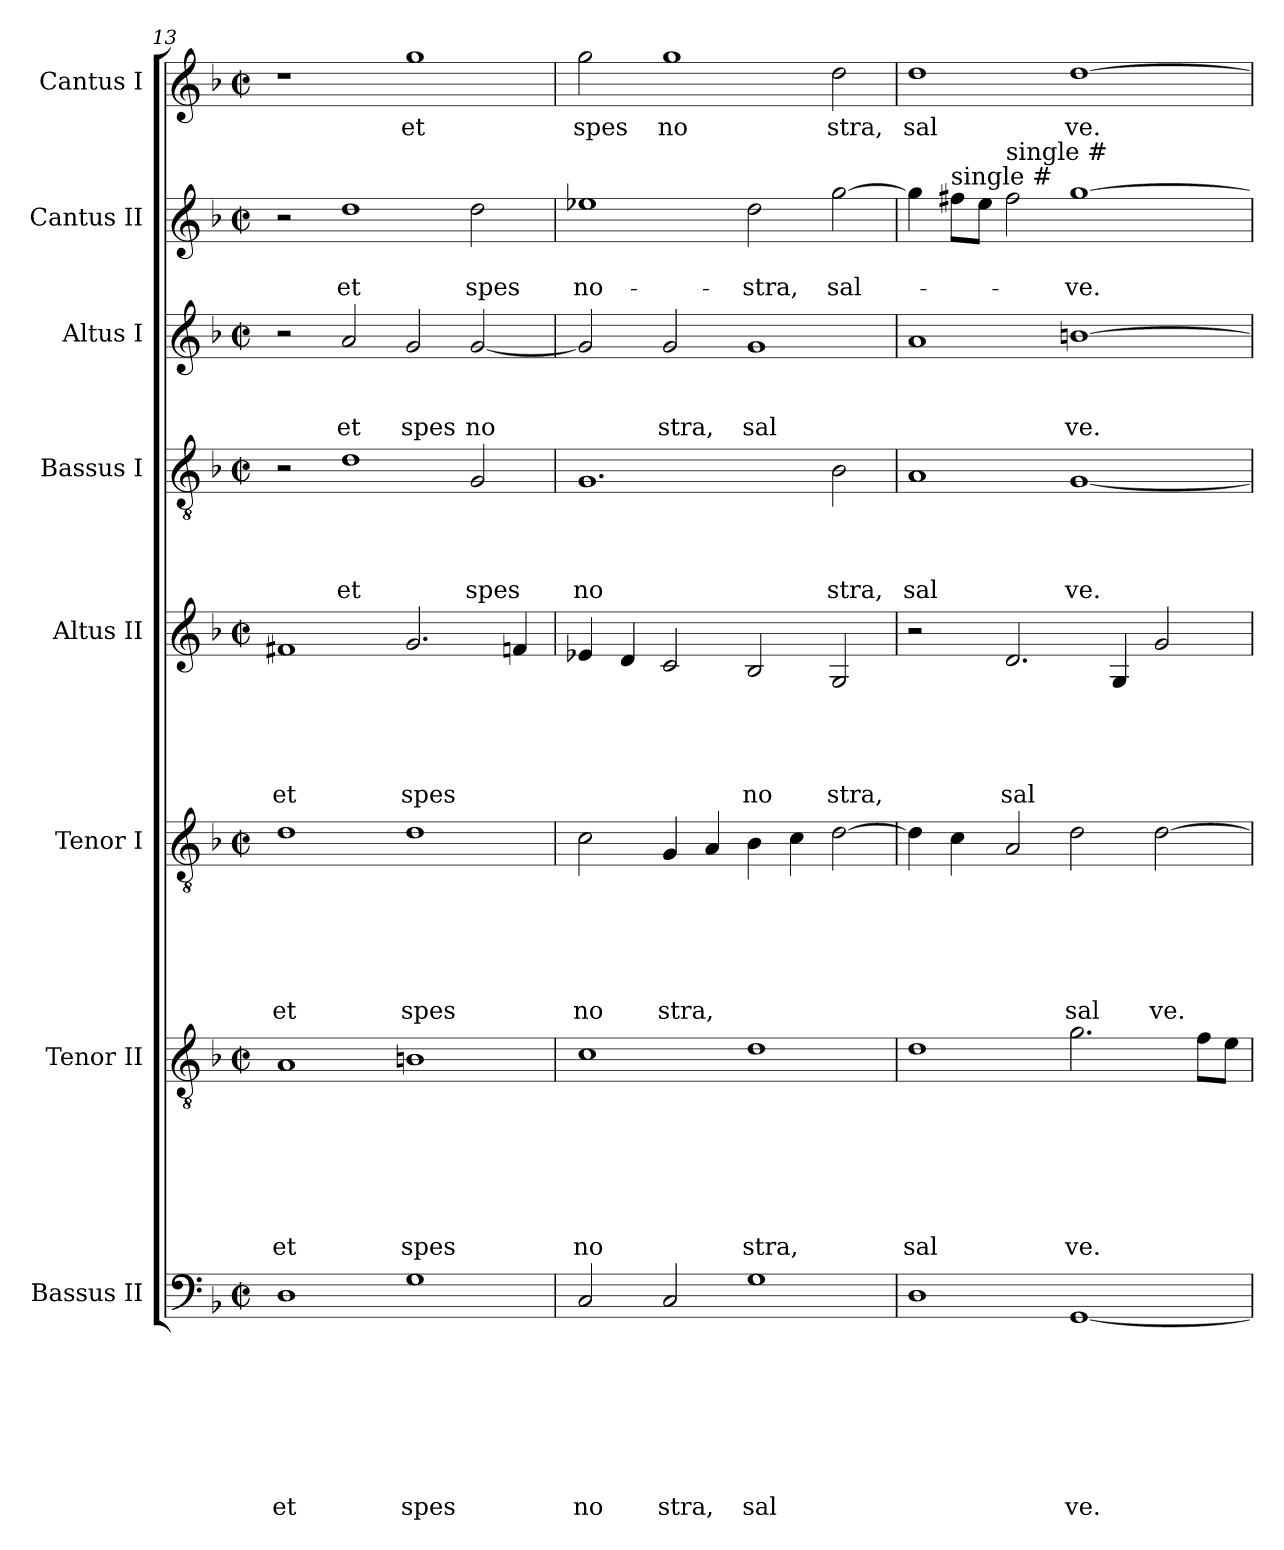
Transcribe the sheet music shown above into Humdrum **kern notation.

**kern	**text	**text	**text	**text	**text	**text	**text	**text	**kern	**text	**text	**text	**text	**text	**text	**text	**kern	**text	**text	**text	**text	**text	**text	**kern	**text	**text	**text	**text	**text	**kern	**text	**text	**text	**text	**kern	**text	**text	**text	**kern	**text	**text	**kern	**text
*part8	*part8	*part8	*part8	*part8	*part8	*part8	*part8	*part8	*part7	*part7	*part7	*part7	*part7	*part7	*part7	*part7	*part6	*part6	*part6	*part6	*part6	*part6	*part6	*part5	*part5	*part5	*part5	*part5	*part5	*part4	*part4	*part4	*part4	*part4	*part3	*part3	*part3	*part3	*part2	*part2	*part2	*part1	*part1
*staff8	*staff8	*staff8	*staff8	*staff8	*staff8	*staff8	*staff8	*staff8	*staff7	*staff7	*staff7	*staff7	*staff7	*staff7	*staff7	*staff7	*staff6	*staff6	*staff6	*staff6	*staff6	*staff6	*staff6	*staff5	*staff5	*staff5	*staff5	*staff5	*staff5	*staff4	*staff4	*staff4	*staff4	*staff4	*staff3	*staff3	*staff3	*staff3	*staff2	*staff2	*staff2	*staff1	*staff1
*I"Bassus II	*	*	*	*	*	*	*	*	*I"Tenor II	*	*	*	*	*	*	*	*I"Tenor I	*	*	*	*	*	*	*I"Altus II	*	*	*	*	*	*I"Bassus I	*	*	*	*	*I"Altus I	*	*	*	*I"Cantus II	*	*	*I"Cantus I	*
*clefF4	*	*	*	*	*	*	*	*	*clefGv2	*	*	*	*	*	*	*	*clefGv2	*	*	*	*	*	*	*clefG2	*	*	*	*	*	*clefGv2	*	*	*	*	*clefG2	*	*	*	*clefG2	*	*	*clefG2	*
*k[b-]	*	*	*	*	*	*	*	*	*k[b-]	*	*	*	*	*	*	*	*k[b-]	*	*	*	*	*	*	*k[b-]	*	*	*	*	*	*k[b-]	*	*	*	*	*k[b-]	*	*	*	*k[b-]	*	*	*k[b-]	*
*F:	*	*	*	*	*	*	*	*	*F:	*	*	*	*	*	*	*	*F:	*	*	*	*	*	*	*F:	*	*	*	*	*	*F:	*	*	*	*	*F:	*	*	*	*F:	*	*	*F:	*
*M2/2	*	*	*	*	*	*	*	*	*M2/2	*	*	*	*	*	*	*	*M2/2	*	*	*	*	*	*	*M2/2	*	*	*	*	*	*M2/2	*	*	*	*	*M2/2	*	*	*	*M2/2	*	*	*M2/2	*
*met(c|)	*	*	*	*	*	*	*	*	*met(c|)	*	*	*	*	*	*	*	*met(c|)	*	*	*	*	*	*	*met(c|)	*	*	*	*	*	*met(c|)	*	*	*	*	*met(c|)	*	*	*	*met(c|)	*	*	*met(c|)	*
=13	=13	=13	=13	=13	=13	=13	=13	=13	=13	=13	=13	=13	=13	=13	=13	=13	=13	=13	=13	=13	=13	=13	=13	=13	=13	=13	=13	=13	=13	=13	=13	=13	=13	=13	=13	=13	=13	=13	=13	=13	=13	=13	=13
!	!	!	!	!	!	!	!	!LO:LY:b	!	!	!	!	!	!	!	!LO:LY:b	!	!	!	!	!	!	!LO:LY:b	!	!	!	!	!	!LO:LY:b	!	!	!	!	!	!	!	!	!	!	!	!	!	!
1D	.	.	.	.	.	.	.	et	1A	.	.	.	.	.	.	et	1d	.	.	.	.	.	et	1f#X	.	.	.	.	et	2r	.	.	.	.	2r	.	.	.	2r	.	.	1r	.
!	!	!	!	!	!	!	!	!	!	!	!	!	!	!	!	!	!	!	!	!	!	!	!	!	!	!	!	!	!	!	!	!	!	!LO:LY:b	!	!	!	!LO:LY:b	!	!	!LO:LY:b	!	!
.	.	.	.	.	.	.	.	.	.	.	.	.	.	.	.	.	.	.	.	.	.	.	.	.	.	.	.	.	.	1d	.	.	.	et	2a/	.	.	et	1dd	.	et	.	.
!	!	!	!	!	!	!	!	!LO:LY:b	!	!	!	!	!	!	!	!LO:LY:b	!	!	!	!	!	!	!LO:LY:b	!	!	!	!	!	!LO:LY:b	!	!	!	!	!	!	!	!	!LO:LY:b	!	!	!	!	!LO:LY:b
1G	.	.	.	.	.	.	.	spes	1Bn	.	.	.	.	.	.	spes	1d	.	.	.	.	.	spes	2.g/	.	.	.	.	spes	.	.	.	.	.	2g/	.	.	spes	.	.	.	1gg	et
!	!	!	!	!	!	!	!	!	!	!	!	!	!	!	!	!	!	!	!	!	!	!	!	!	!	!	!	!	!	!	!	!	!	!LO:LY:b	!	!	!	!LO:LY:b	!	!	!LO:LY:b	!	!
.	.	.	.	.	.	.	.	.	.	.	.	.	.	.	.	.	.	.	.	.	.	.	.	.	.	.	.	.	.	2G/	.	.	.	spes	[>2g/	.	.	no	2dd\	.	spes	.	.
.	.	.	.	.	.	.	.	.	.	.	.	.	.	.	.	.	.	.	.	.	.	.	.	4fn/	.	.	.	.	.	.	.	.	.	.	.	.	.	.	.	.	.	.	.
!!LO:PB:g=z
=14	=14	=14	=14	=14	=14	=14	=14	=14	=14	=14	=14	=14	=14	=14	=14	=14	=14	=14	=14	=14	=14	=14	=14	=14	=14	=14	=14	=14	=14	=14	=14	=14	=14	=14	=14	=14	=14	=14	=14	=14	=14	=14	=14
!	!	!	!	!	!	!	!	!LO:LY:b	!	!	!	!	!	!	!	!LO:LY:b	!	!	!	!	!	!	!LO:LY:b	!	!	!	!	!	!	!	!	!	!	!LO:LY:b	!	!	!	!	!	!	!LO:LY:b	!	!LO:LY:b
2C/	.	.	.	.	.	.	.	no	1c	.	.	.	.	.	.	no	2c\	.	.	.	.	.	no	4e-X/	.	.	.	.	.	1.G	.	.	.	no	2g/]	.	.	.	1ee-X	.	no-	2gg\	spes
.	.	.	.	.	.	.	.	.	.	.	.	.	.	.	.	.	.	.	.	.	.	.	.	4d/	.	.	.	.	.	.	.	.	.	.	.	.	.	.	.	.	.	.	.
!	!	!	!	!	!	!	!	!LO:LY:b	!	!	!	!	!	!	!	!	!	!	!	!	!	!	!LO:LY:b	!	!	!	!	!	!	!	!	!	!	!	!	!	!	!LO:LY:b	!	!	!	!	!LO:LY:b
2C/	.	.	.	.	.	.	.	stra,	.	.	.	.	.	.	.	.	4G/	.	.	.	.	.	stra,	2c/	.	.	.	.	.	.	.	.	.	.	2g/	.	.	stra,	.	.	.	1gg	no
.	.	.	.	.	.	.	.	.	.	.	.	.	.	.	.	.	4A/	.	.	.	.	.	.	.	.	.	.	.	.	.	.	.	.	.	.	.	.	.	.	.	.	.	.
!	!	!	!	!	!	!	!	!LO:LY:b	!	!	!	!	!	!	!	!LO:LY:b	!	!	!	!	!	!	!	!	!	!	!	!	!LO:LY:b	!	!	!	!	!	!	!	!	!LO:LY:b	!	!	!LO:LY:b	!	!
1G	.	.	.	.	.	.	.	sal	1d	.	.	.	.	.	.	stra,	4B-\	.	.	.	.	.	.	2B-/	.	.	.	.	no	.	.	.	.	.	1g	.	.	sal	2dd\	.	-stra,	.	.
.	.	.	.	.	.	.	.	.	.	.	.	.	.	.	.	.	4c\	.	.	.	.	.	.	.	.	.	.	.	.	.	.	.	.	.	.	.	.	.	.	.	.	.	.
!	!	!	!	!	!	!	!	!	!	!	!	!	!	!	!	!	!	!	!	!	!	!	!	!	!	!	!	!	!LO:LY:b	!	!	!	!	!LO:LY:b	!	!	!	!	!	!	!LO:LY:b	!	!LO:LY:b
.	.	.	.	.	.	.	.	.	.	.	.	.	.	.	.	.	[>2d\	.	.	.	.	.	.	2G/	.	.	.	.	stra,	2B-\	.	.	.	stra,	.	.	.	.	[>2gg\	.	sal-	2dd\	stra,
=15	=15	=15	=15	=15	=15	=15	=15	=15	=15	=15	=15	=15	=15	=15	=15	=15	=15	=15	=15	=15	=15	=15	=15	=15	=15	=15	=15	=15	=15	=15	=15	=15	=15	=15	=15	=15	=15	=15	=15	=15	=15	=15	=15
!	!	!	!	!	!	!	!	!	!	!	!	!	!	!	!	!LO:LY:b	!	!	!	!	!	!	!	!	!	!	!	!	!	!	!	!	!	!LO:LY:b	!	!	!	!	!	!	!	!	!LO:LY:b
1D	.	.	.	.	.	.	.	.	1d	.	.	.	.	.	.	sal	4d\]	.	.	.	.	.	.	2r	.	.	.	.	.	1A	.	.	.	sal	1a	.	.	.	4gg\]	.	.	1dd	sal
!	!	!	!	!	!	!	!	!	!	!	!	!	!	!	!	!	!	!	!	!	!	!	!	!	!	!	!	!	!	!	!	!	!	!	!	!	!	!	!LO:TX:a:t=single #	!	!	!	!
.	.	.	.	.	.	.	.	.	.	.	.	.	.	.	.	.	4c\	.	.	.	.	.	.	.	.	.	.	.	.	.	.	.	.	.	.	.	.	.	8ff#\L	.	.	.	.
.	.	.	.	.	.	.	.	.	.	.	.	.	.	.	.	.	.	.	.	.	.	.	.	.	.	.	.	.	.	.	.	.	.	.	.	.	.	.	8ee\J	.	.	.	.
!	!	!	!	!	!	!	!	!	!	!	!	!	!	!	!	!	!	!	!	!	!	!	!	!	!	!	!	!	!	!	!	!	!	!	!	!	!	!	!LO:TX:a:t=single #	!	!	!	!
!	!	!	!	!	!	!	!	!	!	!	!	!	!	!	!	!	!	!	!	!	!	!	!	!	!	!	!	!	!LO:LY:b	!	!	!	!	!	!	!	!	!	!	!	!	!	!
.	.	.	.	.	.	.	.	.	.	.	.	.	.	.	.	.	2A/	.	.	.	.	.	.	2.d/	.	.	.	.	sal	.	.	.	.	.	.	.	.	.	2ff#\	.	.	.	.
!	!	!	!	!	!	!	!	!LO:LY:b	!	!	!	!	!	!	!	!LO:LY:b	!	!	!	!	!	!	!LO:LY:b	!	!	!	!	!	!	!	!	!	!	!LO:LY:b	!	!	!	!LO:LY:b	!	!	!LO:LY:b	!	!LO:LY:b
[<1GG	.	.	.	.	.	.	.	ve.	2.g\	.	.	.	.	.	.	ve.	2d\	.	.	.	.	.	sal	.	.	.	.	.	.	[<1G	.	.	.	ve.	[>1bn	.	.	ve.	[>1gg	.	-ve.	[>1dd	ve.
.	.	.	.	.	.	.	.	.	.	.	.	.	.	.	.	.	.	.	.	.	.	.	.	4G/	.	.	.	.	.	.	.	.	.	.	.	.	.	.	.	.	.	.	.
!	!	!	!	!	!	!	!	!	!	!	!	!	!	!	!	!	!	!	!	!	!	!	!LO:LY:b	!	!	!	!	!	!	!	!	!	!	!	!	!	!	!	!	!	!	!	!
.	.	.	.	.	.	.	.	.	.	.	.	.	.	.	.	.	[>2d\	.	.	.	.	.	ve.	2g/	.	.	.	.	.	.	.	.	.	.	.	.	.	.	.	.	.	.	.
.	.	.	.	.	.	.	.	.	8f\L	.	.	.	.	.	.	.	.	.	.	.	.	.	.	.	.	.	.	.	.	.	.	.	.	.	.	.	.	.	.	.	.	.	.
.	.	.	.	.	.	.	.	.	8e\J	.	.	.	.	.	.	.	.	.	.	.	.	.	.	.	.	.	.	.	.	.	.	.	.	.	.	.	.	.	.	.	.	.	.
=	=	=	=	=	=	=	=	=	=	=	=	=	=	=	=	=	=	=	=	=	=	=	=	=	=	=	=	=	=	=	=	=	=	=	=	=	=	=	=	=	=	=	=
*-	*-	*-	*-	*-	*-	*-	*-	*-	*-	*-	*-	*-	*-	*-	*-	*-	*-	*-	*-	*-	*-	*-	*-	*-	*-	*-	*-	*-	*-	*-	*-	*-	*-	*-	*-	*-	*-	*-	*-	*-	*-	*-	*-
